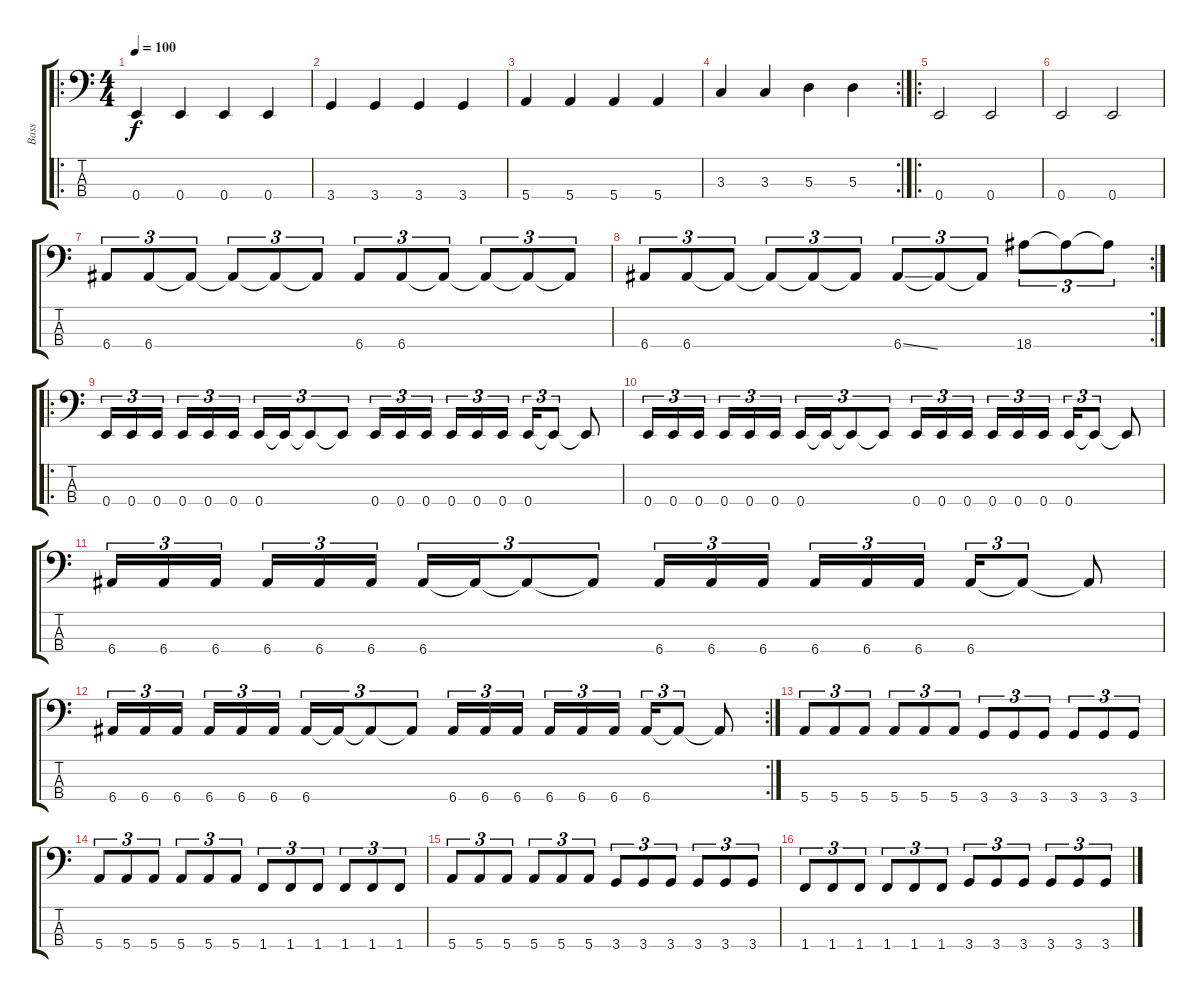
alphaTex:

\track ("Bass" "Bass") {instrument electricbasspick}
\staff {score tabs}
\tuning (G2 D2 A1 E1) {hide}
\ro
\ts (4 4)
\tempo 100
\clef f4
\ks c
0.4.4{dy f} 0.4.4 0.4.4 0.4.4 |
3.4.4 3.4.4 3.4.4 3.4.4 |
5.4.4 5.4.4 5.4.4 5.4.4 |
\rc 2
3.3.4 3.3.4 5.3.4 5.3.4 |
\ro
0.4.2 0.4.2 |
0.4.2 0.4.2 |
6.4.8{tu (3 2)} 6.4.8{tu (3 2)} 6.4{t}.8{tu (3 2)} 6.4{t}.8{tu (3 2)} 6.4{t}.8{tu (3 2)} 6.4{t}.8{tu (3 2)} 6.4.8{tu (3 2)} 6.4.8{tu (3 2)} 6.4{t}.8{tu (3 2)} 6.4{t}.8{tu (3 2)} 6.4{t}.8{tu (3 2)} 6.4{t}.8{tu (3 2)} |
\rc 2
6.4.8{tu (3 2)} 6.4.8{tu (3 2)} 6.4{t}.8{tu (3 2)} 6.4{t}.8{tu (3 2)} 6.4{t}.8{tu (3 2)} 6.4{t}.8{tu (3 2)} 6.4{ss}.8{tu (3 2)} 6.4{t}.8{tu (3 2)} 6.4{t}.8{tu (3 2)} 18.4.8{tu (3 2)} 18.4{t}.8{tu (3 2)} 18.4{t}.8{tu (3 2)} |
\ro
0.4.16{tu (3 2)} 0.4.16{tu (3 2)} 0.4.16{tu (3 2)} 0.4.16{tu (3 2)} 0.4.16{tu (3 2)} 0.4.16{tu (3 2)} 0.4.16{tu (3 2)} 0.4{t}.16{tu (3 2)} 0.4{t}.8{tu (3 2)} 0.4{t}.8{tu (3 2)} 0.4.16{tu (3 2)} 0.4.16{tu (3 2)} 0.4.16{tu (3 2)} 0.4.16{tu (3 2)} 0.4.16{tu (3 2)} 0.4.16{tu (3 2)} 0.4.16{tu (3 2)} 0.4{t}.8{tu (3 2)} 0.4{t}.8 |
0.4.16{tu (3 2)} 0.4.16{tu (3 2)} 0.4.16{tu (3 2)} 0.4.16{tu (3 2)} 0.4.16{tu (3 2)} 0.4.16{tu (3 2)} 0.4.16{tu (3 2)} 0.4{t}.16{tu (3 2)} 0.4{t}.8{tu (3 2)} 0.4{t}.8{tu (3 2)} 0.4.16{tu (3 2)} 0.4.16{tu (3 2)} 0.4.16{tu (3 2)} 0.4.16{tu (3 2)} 0.4.16{tu (3 2)} 0.4.16{tu (3 2)} 0.4.16{tu (3 2)} 0.4{t}.8{tu (3 2)} 0.4{t}.8 |
6.4.16{tu (3 2)} 6.4.16{tu (3 2)} 6.4.16{tu (3 2)} 6.4.16{tu (3 2)} 6.4.16{tu (3 2)} 6.4.16{tu (3 2)} 6.4.16{tu (3 2)} 6.4{t}.16{tu (3 2)} 6.4{t}.8{tu (3 2)} 6.4{t}.8{tu (3 2)} 6.4.16{tu (3 2)} 6.4.16{tu (3 2)} 6.4.16{tu (3 2)} 6.4.16{tu (3 2)} 6.4.16{tu (3 2)} 6.4.16{tu (3 2)} 6.4.16{tu (3 2)} 6.4{t}.8{tu (3 2)} 6.4{t}.8 |
\rc 2
6.4.16{tu (3 2)} 6.4.16{tu (3 2)} 6.4.16{tu (3 2)} 6.4.16{tu (3 2)} 6.4.16{tu (3 2)} 6.4.16{tu (3 2)} 6.4.16{tu (3 2)} 6.4{t}.16{tu (3 2)} 6.4{t}.8{tu (3 2)} 6.4{t}.8{tu (3 2)} 6.4.16{tu (3 2)} 6.4.16{tu (3 2)} 6.4.16{tu (3 2)} 6.4.16{tu (3 2)} 6.4.16{tu (3 2)} 6.4.16{tu (3 2)} 6.4.16{tu (3 2)} 6.4{t}.8{tu (3 2)} 6.4{t}.8 |
5.4.8{tu (3 2)} 5.4.8{tu (3 2)} 5.4.8{tu (3 2)} 5.4.8{tu (3 2)} 5.4.8{tu (3 2)} 5.4.8{tu (3 2)} 3.4.8{tu (3 2)} 3.4.8{tu (3 2)} 3.4.8{tu (3 2)} 3.4.8{tu (3 2)} 3.4.8{tu (3 2)} 3.4.8{tu (3 2)} |
5.4.8{tu (3 2)} 5.4.8{tu (3 2)} 5.4.8{tu (3 2)} 5.4.8{tu (3 2)} 5.4.8{tu (3 2)} 5.4.8{tu (3 2)} 1.4.8{tu (3 2)} 1.4.8{tu (3 2)} 1.4.8{tu (3 2)} 1.4.8{tu (3 2)} 1.4.8{tu (3 2)} 1.4.8{tu (3 2)} |
5.4.8{tu (3 2)} 5.4.8{tu (3 2)} 5.4.8{tu (3 2)} 5.4.8{tu (3 2)} 5.4.8{tu (3 2)} 5.4.8{tu (3 2)} 3.4.8{tu (3 2)} 3.4.8{tu (3 2)} 3.4.8{tu (3 2)} 3.4.8{tu (3 2)} 3.4.8{tu (3 2)} 3.4.8{tu (3 2)} |
1.4.8{tu (3 2)} 1.4.8{tu (3 2)} 1.4.8{tu (3 2)} 1.4.8{tu (3 2)} 1.4.8{tu (3 2)} 1.4.8{tu (3 2)} 3.4.8{tu (3 2)} 3.4.8{tu (3 2)} 3.4.8{tu (3 2)} 3.4.8{tu (3 2)} 3.4.8{tu (3 2)} 3.4.8{tu (3 2)}
